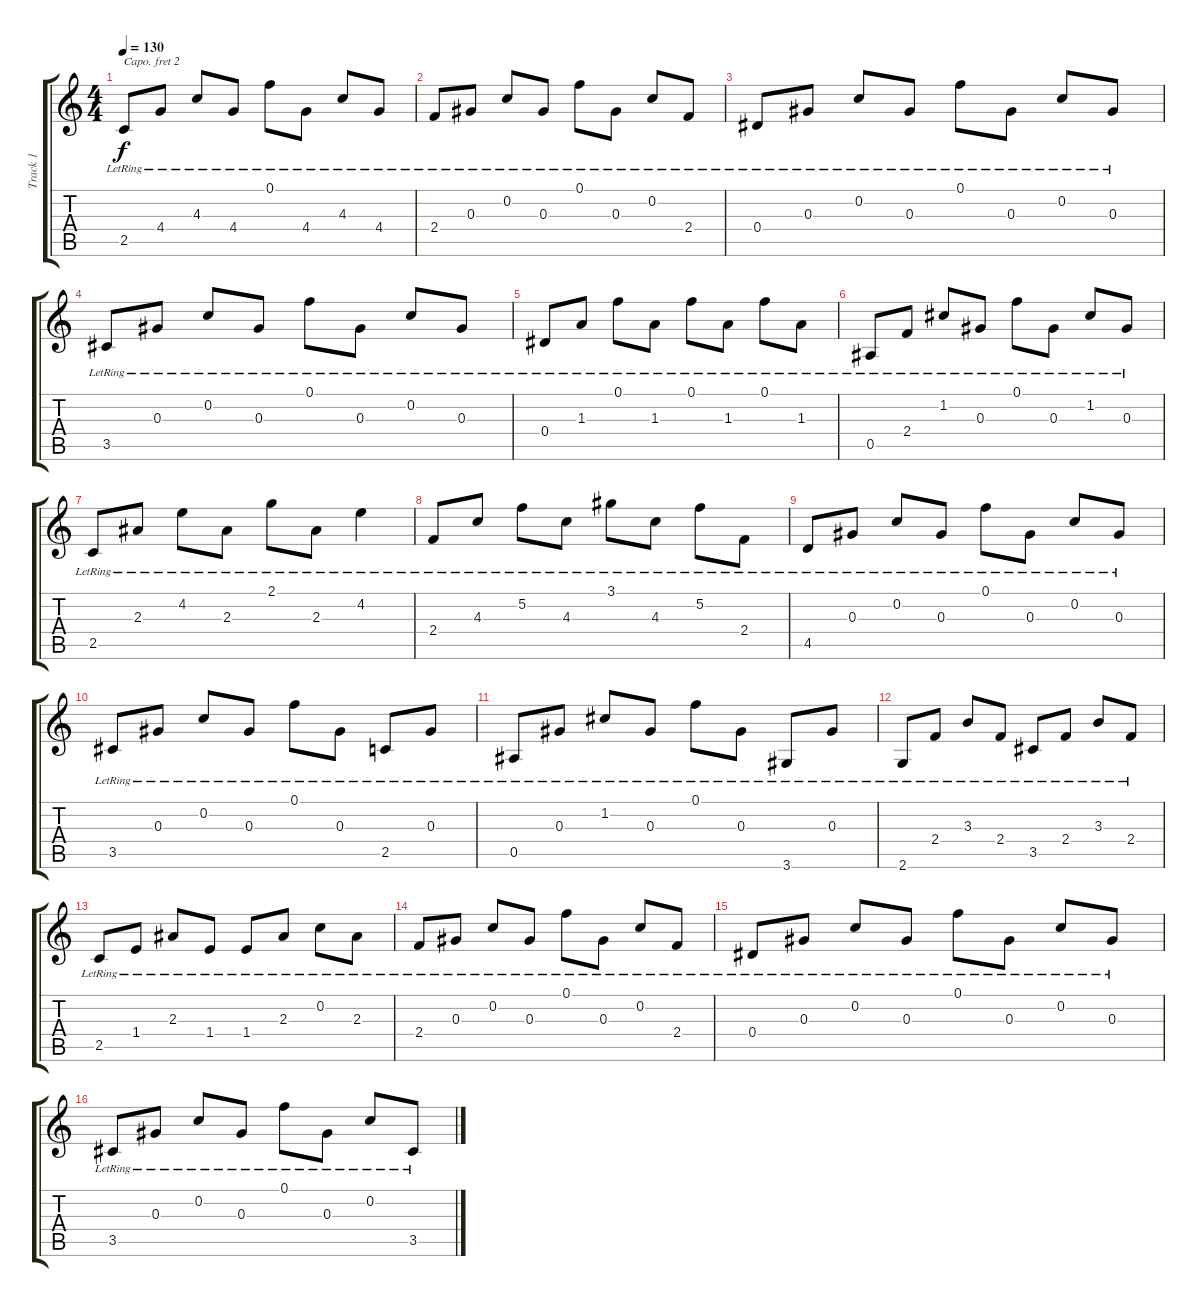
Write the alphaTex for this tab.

\track ("Track 1" "Track 1") {instrument acousticguitarsteel}
\staff {score tabs}
\capo 2
\tuning (Eb4 Bb3 Gb3 Db3 Ab2 Eb2) {hide}
\ts (4 4)
\tempo 130
\clef g2
\ks c
2.5{lr}.8{dy f} 4.4{lr}.8 4.3{lr}.8 4.4{lr}.8 0.1{lr}.8 4.4{lr}.8 4.3{lr}.8 4.4{lr}.8 |
2.4{lr}.8 0.3{lr}.8 0.2{lr}.8 0.3{lr}.8 0.1{lr}.8 0.3{lr}.8 0.2{lr}.8 2.4{lr}.8 |
0.4{lr}.8 0.3{lr}.8 0.2{lr}.8 0.3{lr}.8 0.1{lr}.8 0.3{lr}.8 0.2{lr}.8 0.3{lr}.8 |
3.5{lr}.8 0.3{lr}.8 0.2{lr}.8 0.3{lr}.8 0.1{lr}.8 0.3{lr}.8 0.2{lr}.8 0.3{lr}.8 |
0.4{lr}.8 1.3{lr}.8 0.1{lr}.8 1.3{lr}.8 0.1{lr}.8 1.3{lr}.8 0.1{lr}.8 1.3{lr}.8 |
0.5{lr}.8 2.4{lr}.8 1.2{lr}.8 0.3{lr}.8 0.1{lr}.8 0.3{lr}.8 1.2{lr}.8 0.3{lr}.8 |
2.5{lr}.8 2.3{lr}.8 4.2{lr}.8 2.3{lr}.8 2.1{lr}.8 2.3{lr}.8 4.2{lr}.4 |
2.4{lr}.8 4.3{lr}.8 5.2{lr}.8 4.3{lr}.8 3.1{lr}.8 4.3{lr}.8 5.2{lr}.8 2.4{lr}.8 |
4.5{lr}.8 0.3{lr}.8 0.2{lr}.8 0.3{lr}.8 0.1{lr}.8 0.3{lr}.8 0.2{lr}.8 0.3{lr}.8 |
3.5{lr}.8 0.3{lr}.8 0.2{lr}.8 0.3{lr}.8 0.1{lr}.8 0.3{lr}.8 2.5{lr}.8 0.3{lr}.8 |
0.5{lr}.8 0.3{lr}.8 1.2{lr}.8 0.3{lr}.8 0.1{lr}.8 0.3{lr}.8 3.6{lr}.8 0.3{lr}.8 |
2.6{lr}.8 2.4{lr}.8 3.3{lr}.8 2.4{lr}.8 3.5{lr}.8 2.4{lr}.8 3.3{lr}.8 2.4{lr}.8 |
2.5{lr}.8 1.4{lr}.8 2.3{lr}.8 1.4{lr}.8 1.4{lr}.8 2.3{lr}.8 0.2{lr}.8 2.3{lr}.8 |
2.4{lr}.8 0.3{lr}.8 0.2{lr}.8 0.3{lr}.8 0.1{lr}.8 0.3{lr}.8 0.2{lr}.8 2.4{lr}.8 |
0.4{lr}.8 0.3{lr}.8 0.2{lr}.8 0.3{lr}.8 0.1{lr}.8 0.3{lr}.8 0.2{lr}.8 0.3{lr}.8 |
3.5{lr}.8 0.3{lr}.8 0.2{lr}.8 0.3{lr}.8 0.1{lr}.8 0.3{lr}.8 0.2{lr}.8 3.5{lr}.8
